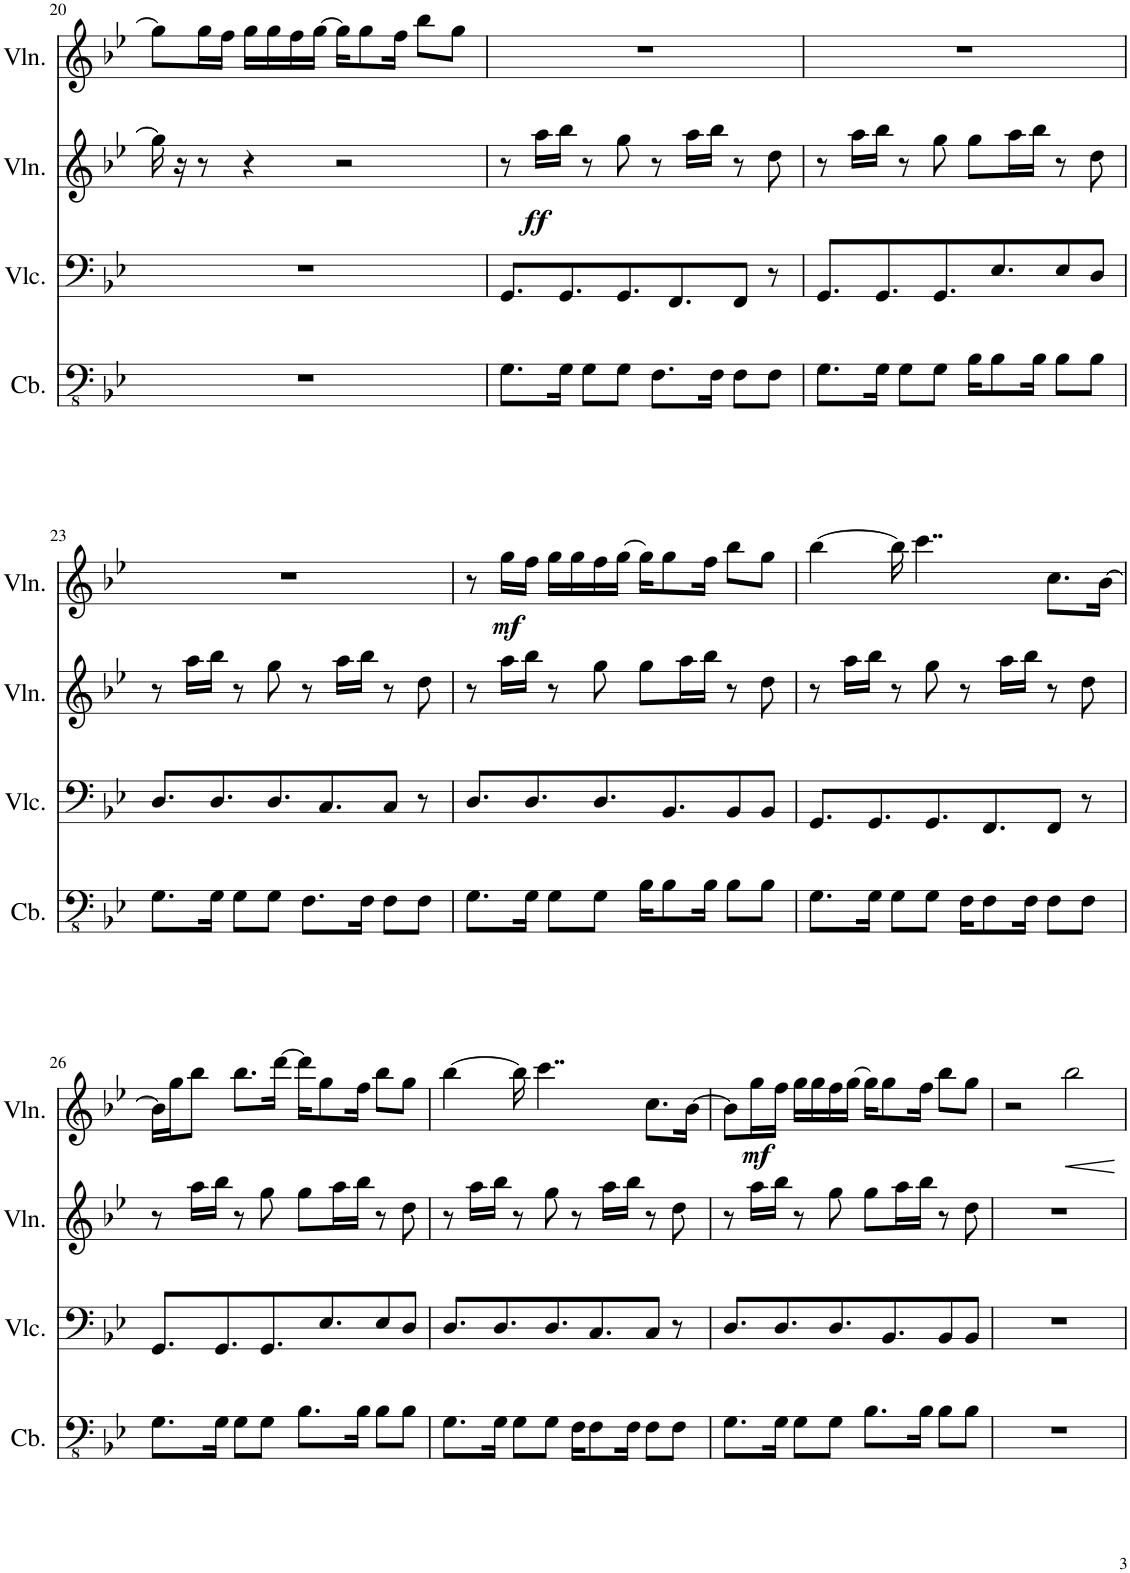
**kern	**kern	**kern	**dynam	**kern	**dynam
*part4	*part3	*part2	*part2	*part1	*part1
*staff4	*staff3	*staff2	*staff2	*staff1	*staff1
*I"Contrabajo	*I"Violonchelo	*I"Violín	*	*I"Violín	*
*I'Cb.	*I'Vlc.	*I'Vln.	*	*I'Vln.	*
!!LO:PB:g=z
*clefFv4	*clefF4	*clefG2	*	*clefG2	*
*Trd7c12	*	*	*	*	*
*k[b-e-]	*k[b-e-]	*k[b-e-]	*	*k[b-e-]	*
*M4/4	*M4/4	*M4/4	*	*M4/4	*
=20	=20	=20	=20	=20	=20
1r	1r	16gg\]	.	8gg\L]	.
.	.	16r	.	.	.
.	.	8r	.	16gg\L	.
.	.	.	.	16ff\JJ	.
.	.	4r	.	16gg\LL	.
.	.	.	.	16gg\	.
.	.	.	.	16ff\	.
.	.	.	.	[16gg\JJ	.
.	.	2r	.	16gg\KL]	.
.	.	.	.	8gg\	.
.	.	.	.	16ff\Jk	.
.	.	.	.	8bb-\L	.
.	.	.	.	8gg\J	.
=21	=21	=21	=21	=21	=21
8.GG\L	8.GG/L	8r	.	1r	.
!	!	!	!LO:DY:b	!	!
.	.	16aa\LL	ff	.	.
16GG\Jk	8.GG/	16bb-\JJ	.	.	.
8GG\L	.	8r	.	.	.
8GG\J	8.GG/	8gg\	.	.	.
8.FF\L	.	8r	.	.	.
.	8.FF/	.	.	.	.
.	.	16aa\LL	.	.	.
16FF\Jk	.	16bb-\JJ	.	.	.
8FF\L	8FF/J	8r	.	.	.
8FF\J	8r	8dd\	.	.	.
=22	=22	=22	=22	=22	=22
8.GG\L	8.GG/L	8r	.	1r	.
.	.	16aa\LL	.	.	.
16GG\Jk	8.GG/	16bb-\JJ	.	.	.
8GG\L	.	8r	.	.	.
8GG\J	8.GG/	8gg\	.	.	.
16BB-\KL	.	8gg\L	.	.	.
8BB-\	8.E-/	.	.	.	.
.	.	16aa\L	.	.	.
16BB-\Jk	.	16bb-\JJ	.	.	.
8BB-\L	8E-/	8r	.	.	.
8BB-\J	8D/J	8dd\	.	.	.
!!LO:LB:g=z
=23	=23	=23	=23	=23	=23
8.GG\L	8.D/L	8r	.	1r	.
.	.	16aa\LL	.	.	.
16GG\Jk	8.D/	16bb-\JJ	.	.	.
8GG\L	.	8r	.	.	.
8GG\J	8.D/	8gg\	.	.	.
8.FF\L	.	8r	.	.	.
.	8.C/	.	.	.	.
.	.	16aa\LL	.	.	.
16FF\Jk	.	16bb-\JJ	.	.	.
8FF\L	8C/J	8r	.	.	.
8FF\J	8r	8dd\	.	.	.
=24	=24	=24	=24	=24	=24
8.GG\L	8.D/L	8r	.	8r	.
!	!	!	!	!	!LO:DY:b
.	.	16aa\LL	.	16gg\LL	mf
16GG\Jk	8.D/	16bb-\JJ	.	16ff\JJ	.
8GG\L	.	8r	.	16gg\LL	.
.	.	.	.	16gg\	.
8GG\J	8.D/	8gg\	.	16ff\	.
.	.	.	.	[16gg\JJ	.
16BB-\KL	.	8gg\L	.	16gg\KL]	.
8BB-\	8.BB-/	.	.	8gg\	.
.	.	16aa\L	.	.	.
16BB-\Jk	.	16bb-\JJ	.	16ff\Jk	.
8BB-\L	8BB-/	8r	.	8bb-\L	.
8BB-\J	8BB-/J	8dd\	.	8gg\J	.
=25	=25	=25	=25	=25	=25
8.GG\L	8.GG/L	8r	.	[4bb-\	.
.	.	16aa\LL	.	.	.
16GG\Jk	8.GG/	16bb-\JJ	.	.	.
8GG\L	.	8r	.	16bb-\]	.
.	.	.	.	4..ccc\	.
8GG\J	8.GG/	8gg\	.	.	.
16FF\KL	.	8r	.	.	.
8FF\	8.FF/	.	.	.	.
.	.	16aa\LL	.	.	.
16FF\Jk	.	16bb-\JJ	.	.	.
8FF\L	8FF/J	8r	.	8.cc\L	.
8FF\J	8r	8dd\	.	.	.
.	.	.	.	[16b-\Jk	.
!!LO:LB:g=z
=26	=26	=26	=26	=26	=26
8.GG\L	8.GG/L	8r	.	16b-\LL]	.
.	.	.	.	16gg\J	.
.	.	16aa\LL	.	8bb-\J	.
16GG\Jk	8.GG/	16bb-\JJ	.	.	.
8GG\L	.	8r	.	8.bb-\L	.
8GG\J	8.GG/	8gg\	.	.	.
.	.	.	.	[16ddd\Jk	.
8.BB-\L	.	8gg\L	.	16ddd\KL]	.
.	8.E-/	.	.	8gg\	.
.	.	16aa\L	.	.	.
16BB-\Jk	.	16bb-\JJ	.	16ff\Jk	.
8BB-\L	8E-/	8r	.	8bb-\L	.
8BB-\J	8D/J	8dd\	.	8gg\J	.
=27	=27	=27	=27	=27	=27
8.GG\L	8.D/L	8r	.	[4bb-\	.
.	.	16aa\LL	.	.	.
16GG\Jk	8.D/	16bb-\JJ	.	.	.
8GG\L	.	8r	.	16bb-\]	.
.	.	.	.	4..ccc\	.
8GG\J	8.D/	8gg\	.	.	.
16FF\KL	.	8r	.	.	.
8FF\	8.C/	.	.	.	.
.	.	16aa\LL	.	.	.
16FF\Jk	.	16bb-\JJ	.	.	.
8FF\L	8C/J	8r	.	8.cc\L	.
8FF\J	8r	8dd\	.	.	.
.	.	.	.	[16b-\Jk	.
=28	=28	=28	=28	=28	=28
8.GG\L	8.D/L	8r	.	8b-\L]	.
!	!	!	!	!	!LO:DY:b
.	.	16aa\LL	.	16gg\L	mf
16GG\Jk	8.D/	16bb-\JJ	.	16ff\JJ	.
8GG\L	.	8r	.	16gg\LL	.
.	.	.	.	16gg\	.
8GG\J	8.D/	8gg\	.	16ff\	.
.	.	.	.	[16gg\JJ	.
8.BB-\L	.	8gg\L	.	16gg\KL]	.
.	8.BB-/	.	.	8gg\	.
.	.	16aa\L	.	.	.
16BB-\Jk	.	16bb-\JJ	.	16ff\Jk	.
8BB-\L	8BB-/	8r	.	8bb-\L	.
8BB-\J	8BB-/J	8dd\	.	8gg\J	.
=29	=29	=29	=29	=29	=29
1r	1r	1r	.	2r	.
!	!	!	!	!	!LO:HP:b
.	.	.	.	2bb-\	<
.	.	.	.	.	[
=	=	=	=	=	=
*-	*-	*-	*-	*-	*-
